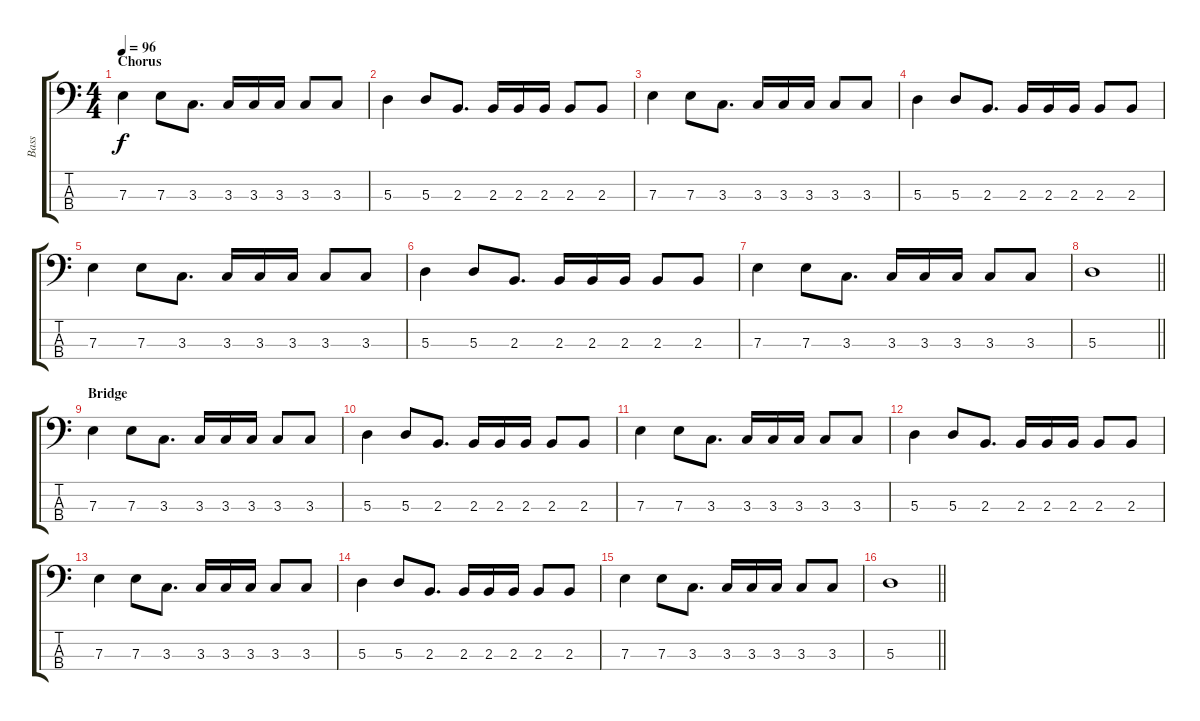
\track ("Bass" "Bass") {instrument electricbassfinger}
\staff {score tabs}
\tuning (G2 D2 A1 E1) {hide}
\ts (4 4)
\section ("" "Chorus")
\tempo 96
\clef f4
\ks c
7.3.4{dy f} 7.3.8 3.3.8{d} 3.3.16 3.3.16 3.3.16 3.3.8 3.3.8 |
5.3.4 5.3.8 2.3.8{d} 2.3.16 2.3.16 2.3.16 2.3.8 2.3.8 |
7.3.4 7.3.8 3.3.8{d} 3.3.16 3.3.16 3.3.16 3.3.8 3.3.8 |
5.3.4 5.3.8 2.3.8{d} 2.3.16 2.3.16 2.3.16 2.3.8 2.3.8 |
7.3.4 7.3.8 3.3.8{d} 3.3.16 3.3.16 3.3.16 3.3.8 3.3.8 |
5.3.4 5.3.8 2.3.8{d} 2.3.16 2.3.16 2.3.16 2.3.8 2.3.8 |
7.3.4 7.3.8 3.3.8{d} 3.3.16 3.3.16 3.3.16 3.3.8 3.3.8 |
\barLineRight lightlight
5.3.1 |
\section ("" "Bridge")
7.3.4 7.3.8 3.3.8{d} 3.3.16 3.3.16 3.3.16 3.3.8 3.3.8 |
5.3.4 5.3.8 2.3.8{d} 2.3.16 2.3.16 2.3.16 2.3.8 2.3.8 |
7.3.4 7.3.8 3.3.8{d} 3.3.16 3.3.16 3.3.16 3.3.8 3.3.8 |
5.3.4 5.3.8 2.3.8{d} 2.3.16 2.3.16 2.3.16 2.3.8 2.3.8 |
7.3.4 7.3.8 3.3.8{d} 3.3.16 3.3.16 3.3.16 3.3.8 3.3.8 |
5.3.4 5.3.8 2.3.8{d} 2.3.16 2.3.16 2.3.16 2.3.8 2.3.8 |
7.3.4 7.3.8 3.3.8{d} 3.3.16 3.3.16 3.3.16 3.3.8 3.3.8 |
\barLineRight lightlight
5.3.1
